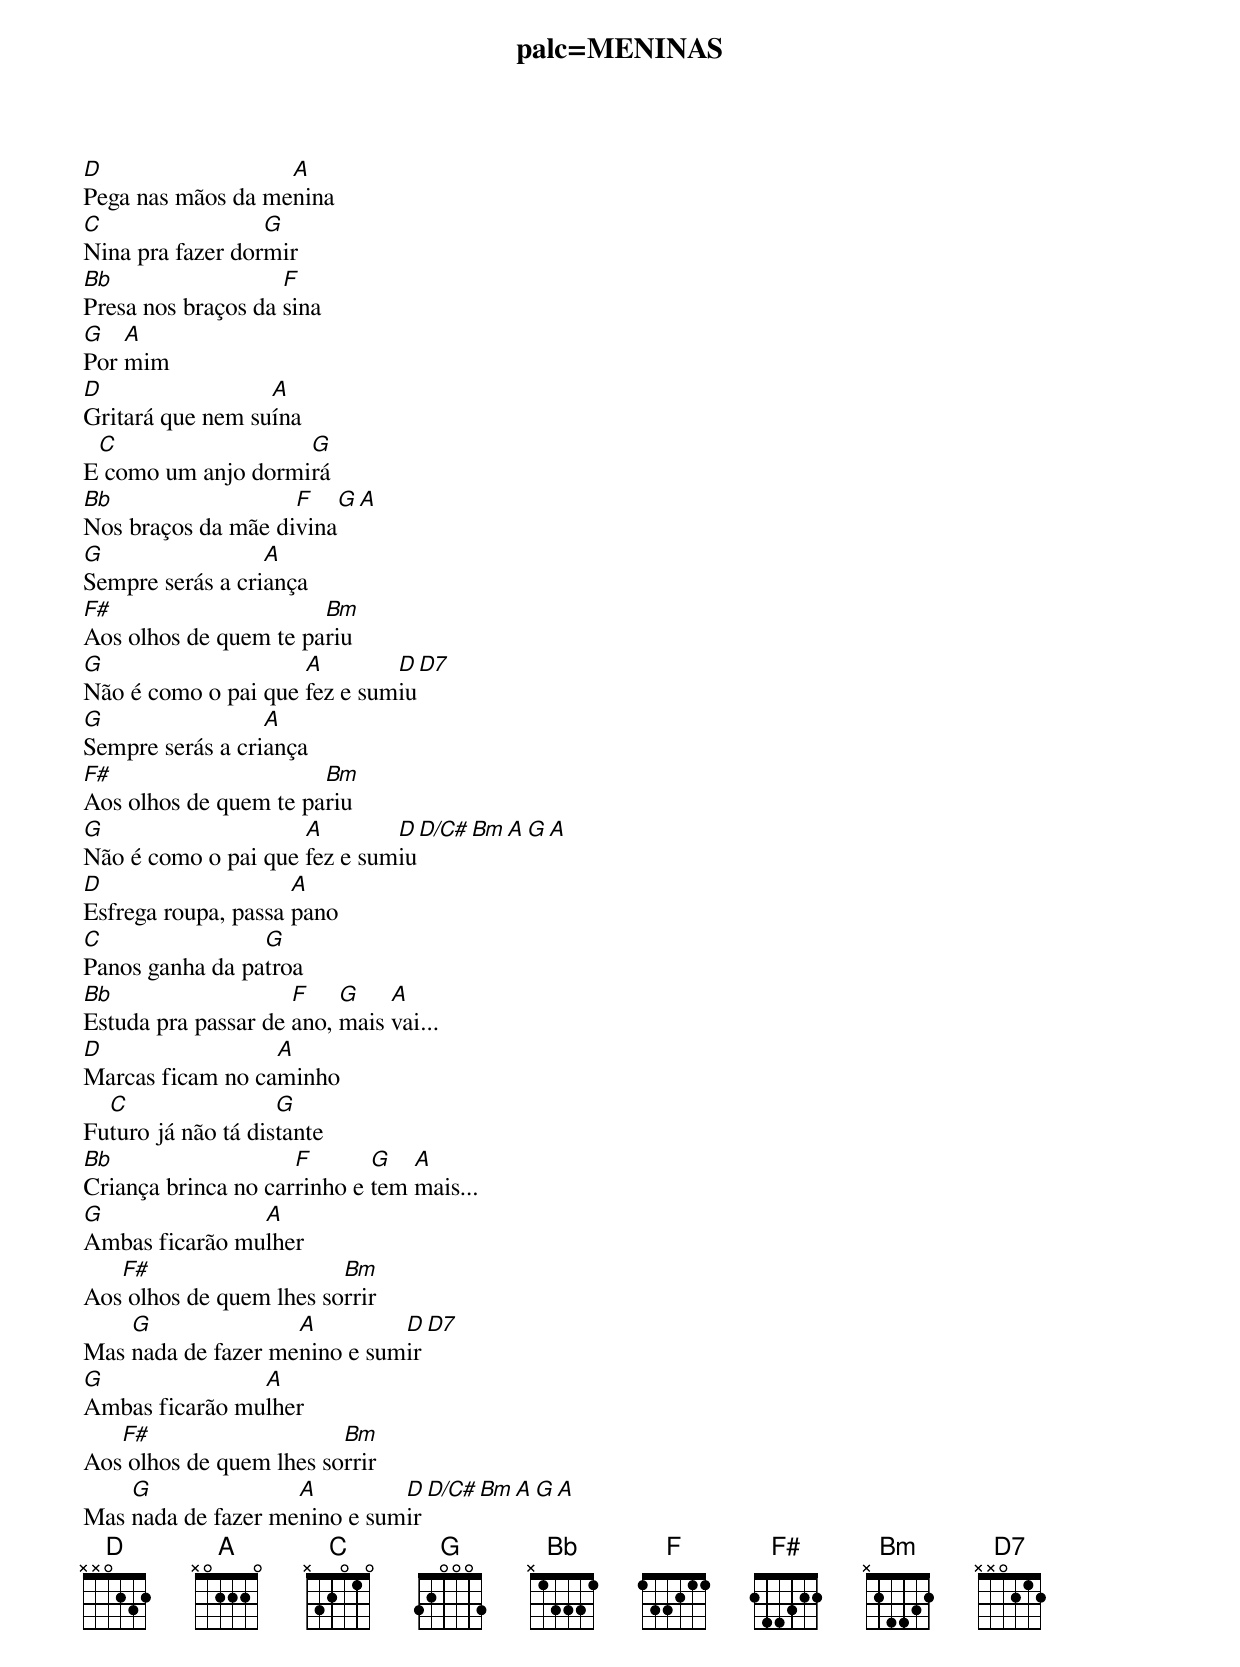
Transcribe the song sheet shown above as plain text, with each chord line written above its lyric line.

palc=MENINAS
D                  A
Pega nas mãos da menina
C                 G
Nina pra fazer dormir
Bb                  F
Presa nos braços da sina
G   A
Por mim
D                 A
Gritará que nem suína
 C                  G
E como um anjo dormirá
Bb                  F   G  A
Nos braços da mãe divina
G                 A
Sempre serás a criança
F#                     Bm
Aos olhos de quem te pariu
G                    A        D  D7
Não é como o pai que fez e sumiu
G                 A
Sempre serás a criança
F#                     Bm
Aos olhos de quem te pariu
G                    A        D  D/C#  Bm  A  G  A
Não é como o pai que fez e sumiu
D                    A
Esfrega roupa, passa pano
C                G
Panos ganha da patroa
Bb                   F    G    A
Estuda pra passar de ano, mais vai...
D                 A
Marcas ficam no caminho
  C                 G
Futuro já não tá distante
Bb                   F       G   A
Criança brinca no carrinho e tem mais...
G               A
Ambas ficarão mulher
   F#                    Bm
Aos olhos de quem lhes sorrir
    G               A         D  D7
Mas nada de fazer menino e sumir
G               A
Ambas ficarão mulher
   F#                    Bm
Aos olhos de quem lhes sorrir
    G               A         D  D/C#  Bm  A  G  A
Mas nada de fazer menino e sumir
